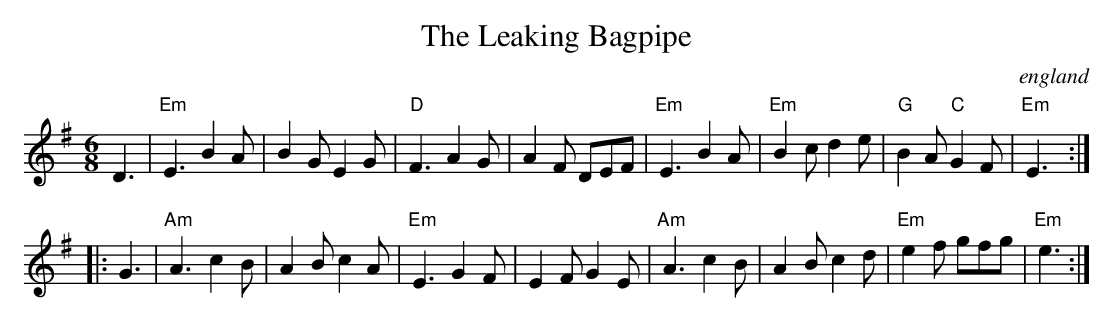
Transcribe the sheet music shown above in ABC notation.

X:1
T:The Leaking Bagpipe
O:england
L:1/8
M:6/8
K:G
D3 |"Em"E3 B2A|B2G E2G|"D"F3 A2G|A2F DEF|"Em"E3 B2A|"Em"B2c d2e|"G"B2A "C"G2F|\
"Em"E3 ::
G3 |"Am"A3 c2B|A2B c2A|"Em"E3 G2F|E2F G2E|"Am"A3 c2B|A2B c2d|"Em"e2f gfg|\
"Em"e3 :|
